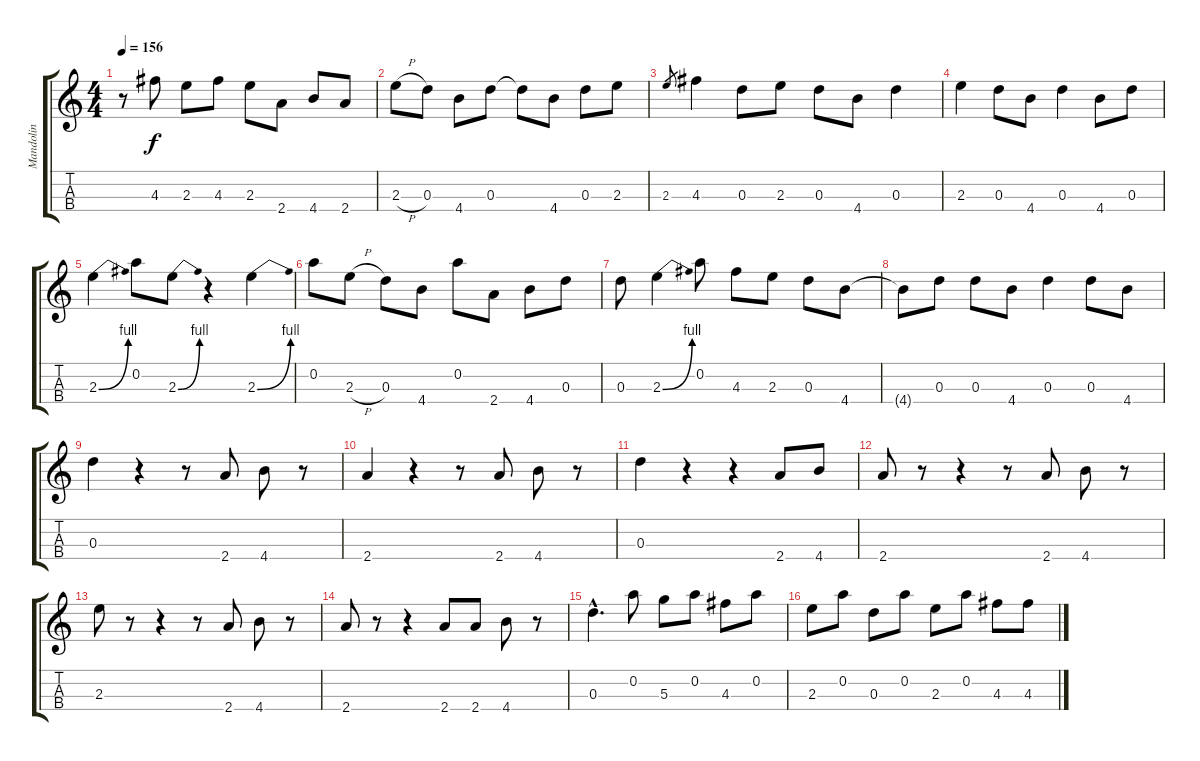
\track ("Mandolin" "Mandolin") {instrument banjo}
\staff {score tabs}
\tuning (E5 A4 D4 G3) {hide}
\displaytranspose 12
\ts (4 4)
\tempo 156
\clef g2
\ks c
r.8{dy f} 4.3.8 2.3.8 4.3.8 2.3.8 2.4.8 4.4.8 2.4.8 |
2.3{h}.8 0.3.8 4.4.8 0.3.8 0.3{t}.8 4.4.8 0.3.8 2.3.8 |
2.3.8{gr} 4.3.4 0.3.8 2.3.8 0.3.8 4.4.8 0.3.4 |
2.3.4 0.3.8 4.4.8 0.3.4 4.4.8 0.3.8 |
2.3{be (bend 0 0 60 4)}.4 0.2.8 2.3{be (bend 0 0 60 4)}.8 r.4 2.3{be (bend 0 0 60 4)}.4 |
0.2.8 2.3{h}.8 0.3.8 4.4.8 0.2.8 2.4.8 4.4.8 0.3.8 |
0.3.8 2.3{be (bend 0 0 60 4)}.4 0.2.8 4.3.8 2.3.8 0.3.8 4.4.8 |
4.4{t}.8 0.3.8 0.3.8 4.4.8 0.3.4 0.3.8 4.4.8 |
0.3.4 r.4 r.8 2.4.8 4.4.8 r.8 |
2.4.4 r.4 r.8 2.4.8 4.4.8 r.8 |
0.3.4 r.4 r.4 2.4.8 4.4.8 |
2.4.8 r.8 r.4 r.8 2.4.8 4.4.8 r.8 |
2.3.8 r.8 r.4 r.8 2.4.8 4.4.8 r.8 |
2.4.8 r.8 r.4 2.4.8 2.4.8 4.4.8 r.8 |
0.3{hac}.4{d} 0.2.8 5.3.8 0.2.8 4.3.8 0.2.8 |
2.3.8 0.2.8 0.3.8 0.2.8 2.3.8 0.2.8 4.3.8 4.3.8
